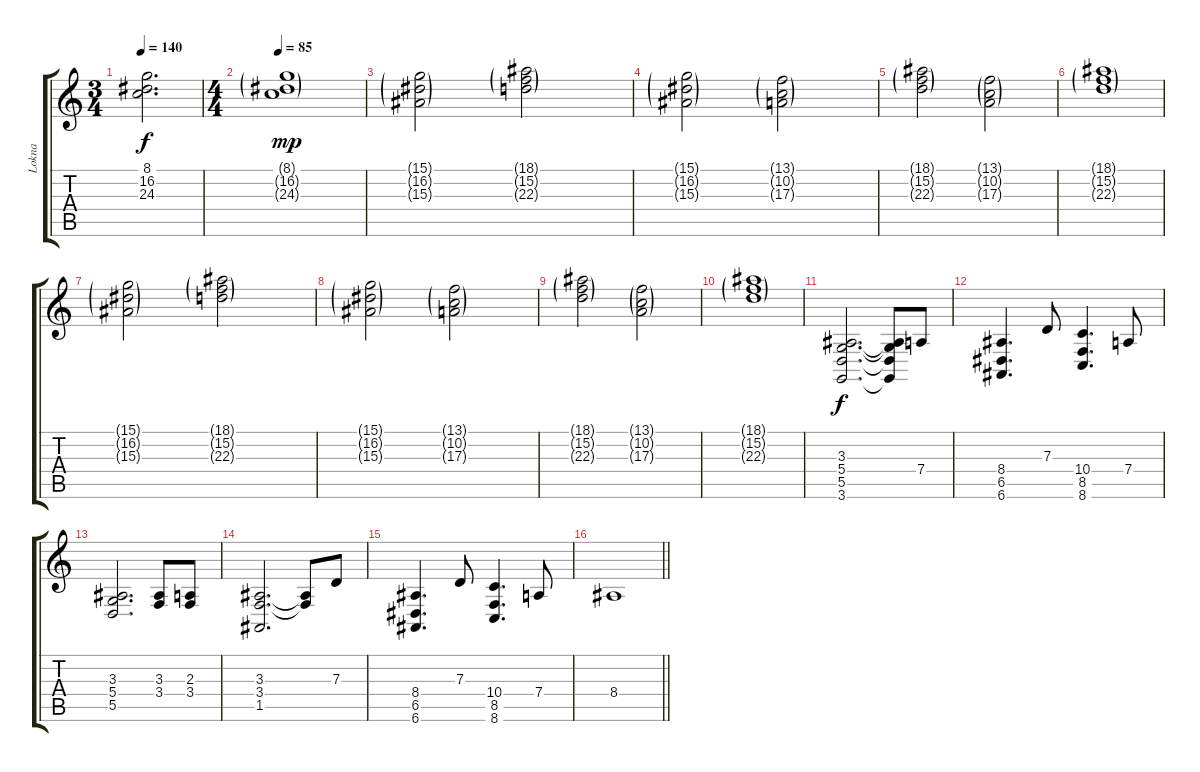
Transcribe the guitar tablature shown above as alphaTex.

\track ("Lokna" "Lokna") {instrument stringensemble1}
\staff {score tabs}
\tuning (E4 B3 G3 D3 A2 E2) {hide}
\ts (3 4)
\tempo 140
\clef g2
\ks c
(8.1{t} 16.2{t} 24.3{t}).2{d dy f} |
\ts (4 4)
\tempo 85
(8.1{g} 16.2{g} 24.3{g}).1{dy mp} |
(15.1{g} 16.2{g} 15.3{g}).2 (18.1{g} 15.2{g} 22.3{g}).2 |
(15.1{g} 16.2{g} 15.3{g}).2 (13.1{g} 10.2{g} 17.3{g}).2 |
(18.1{g} 15.2{g} 22.3{g}).2 (13.1{g} 10.2{g} 17.3{g}).2 |
(18.1{g} 15.2{g} 22.3{g}).1 |
(15.1{g} 16.2{g} 15.3{g}).2 (18.1{g} 15.2{g} 22.3{g}).2 |
(15.1{g} 16.2{g} 15.3{g}).2 (13.1{g} 10.2{g} 17.3{g}).2 |
(18.1{g} 15.2{g} 22.3{g}).2 (13.1{g} 10.2{g} 17.3{g}).2 |
(18.1{g} 15.2{g} 22.3{g}).1 |
(3.3 5.4 5.5 3.6).2{d dy f instrument acousticgrandpiano} (3.3{t} 5.4{t} 5.5{t} 3.6{t}).8 7.4.8 |
(8.4 6.5 6.6).4{d} 7.3.8 (10.4 8.5 8.6).4{d} 7.4.8 |
(3.3 5.4 5.5).2{d} (3.3 3.4).8 (2.3 3.4).8 |
(3.3 3.4 1.5).2{d instrument acousticgrandpiano} (3.3{t} 3.4{t}).8 7.3.8 |
(8.4 6.5 6.6).4{d} 7.3.8 (10.4 8.5 8.6).4{d} 7.4.8 |
\barLineRight lightlight
8.4.1
